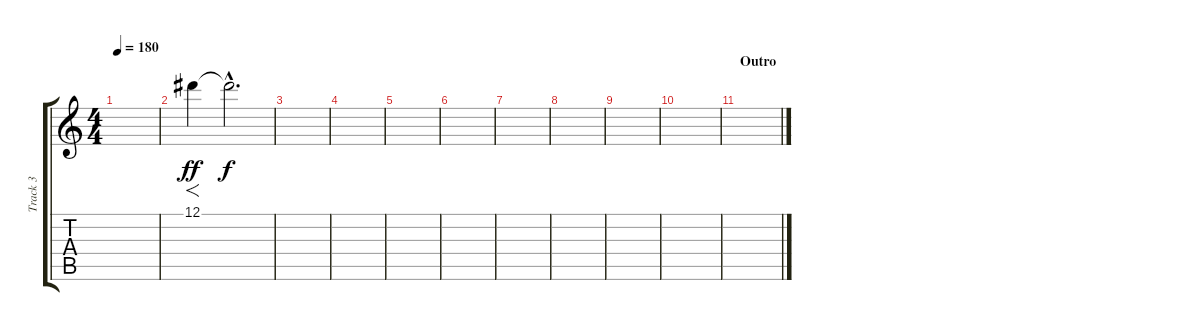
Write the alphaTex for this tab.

\track ("Track 3" "Track 3") {instrument electricguitarclean}
\staff {score tabs}
\tuning (Eb4 Bb3 Gb3 Db3 Ab2 Eb2) {hide}
\ts (4 4)
\tempo 180
\clef g2
\ks c
|
12.1.4{f dy ff instrument overdrivenguitar} 12.1{hac t}.2{d dy f} |
|
|
|
|
|
|
|
|
\section ("" "Outro")
